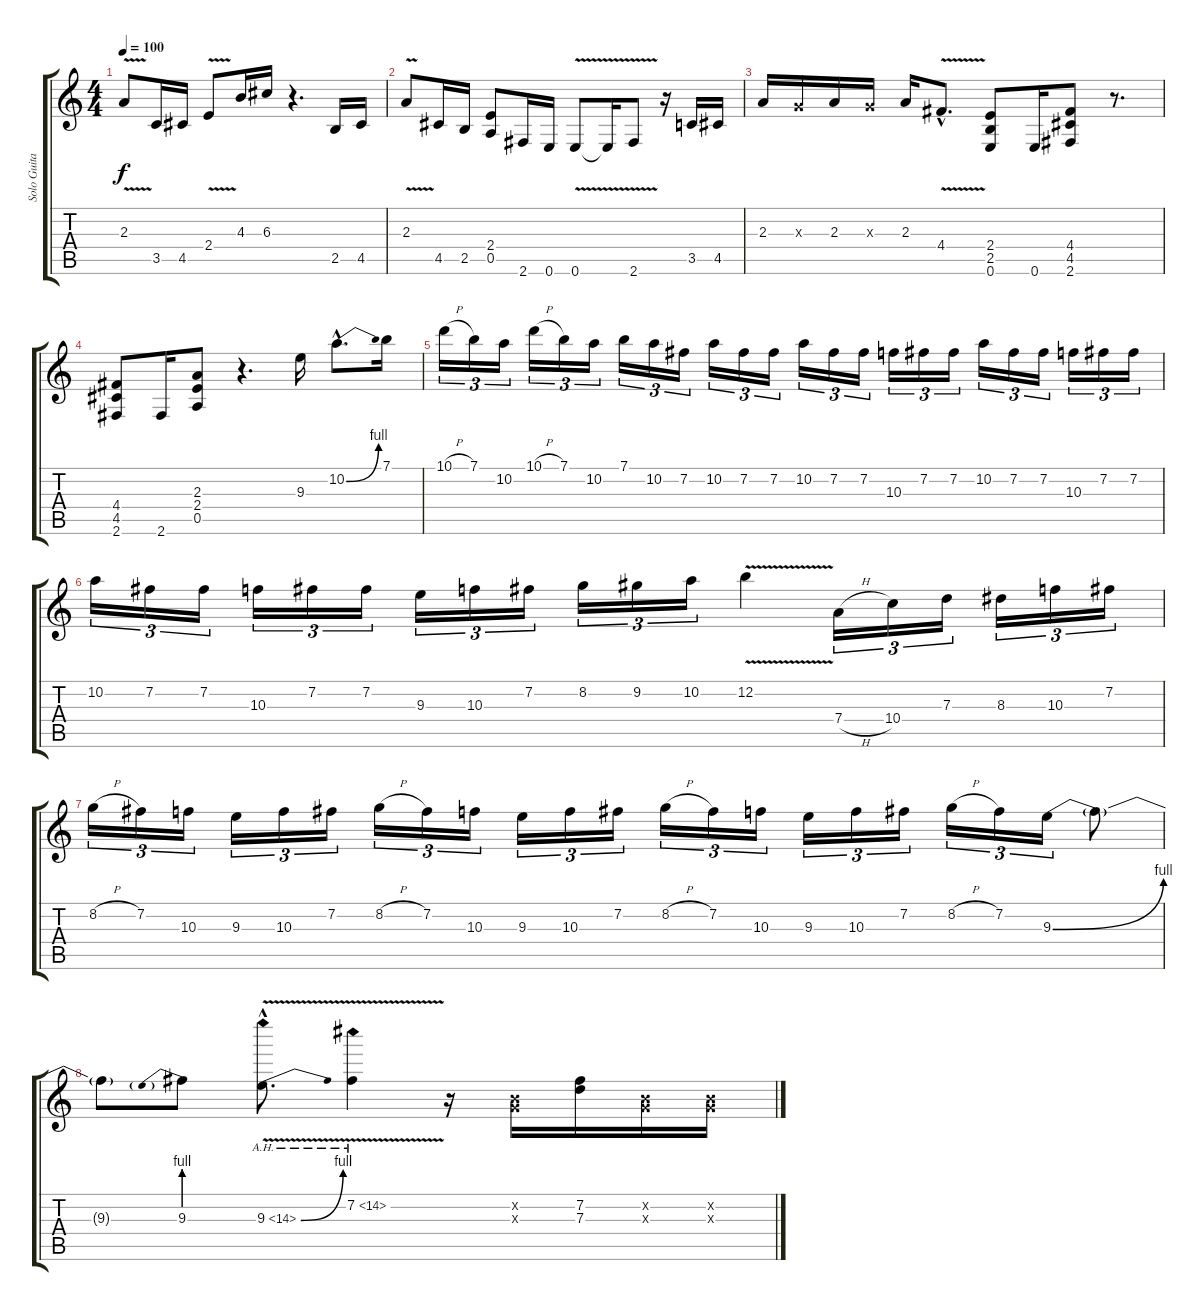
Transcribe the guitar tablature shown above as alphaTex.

\track ("Solo Guitar" "Solo Guita") {instrument overdrivenguitar}
\staff {score tabs}
\tuning (E4 B3 G3 D3 A2 E2) {hide}
\ts (4 4)
\tempo 100
\clef g2
\ks c
2.3{v}.8{dy f} 3.5.16 4.5.16 2.4{v}.8 4.3.16 6.3.16 r.4{d} 2.5.16 4.5.16 |
2.3{v}.8 4.5.16 2.5.16 (2.4 0.5).8 2.6.16 0.6.16 0.6{v}.8 0.6{t}.16 2.6{v}.8 r.16 3.5.16 4.5.16 |
2.3.16 0.3{x}.16 2.3.16 0.3{x}.16 2.3.16 4.4{v hac}.8{d} (2.4 2.5 0.6).8{volume 12 balance 13} 0.6.16 (4.4 4.5 2.6).8 r.8{d} |
(4.4 4.5 2.6).8 2.6.16 (2.3 2.4 0.5).8 r.4{d volume 14 balance 11} 9.3.16 10.2{be (bend 0 0 60 4) hac}.8{d} 7.1.16 |
10.1{h}.16{tu (3 2)} 7.1.16{tu (3 2)} 10.2.16{tu (3 2)} 10.1{h}.16{tu (3 2)} 7.1.16{tu (3 2)} 10.2.16{tu (3 2)} 7.1.16{tu (3 2)} 10.2.16{tu (3 2)} 7.2.16{tu (3 2)} 10.2.16{tu (3 2)} 7.2.16{tu (3 2)} 7.2.16{tu (3 2)} 10.2.16{tu (3 2)} 7.2.16{tu (3 2)} 7.2.16{tu (3 2)} 10.3.16{tu (3 2)} 7.2.16{tu (3 2)} 7.2.16{tu (3 2)} 10.2.16{tu (3 2)} 7.2.16{tu (3 2)} 7.2.16{tu (3 2)} 10.3.16{tu (3 2)} 7.2.16{tu (3 2)} 7.2.16{tu (3 2)} |
10.2.16{tu (3 2)} 7.2.16{tu (3 2)} 7.2.16{tu (3 2)} 10.3.16{tu (3 2)} 7.2.16{tu (3 2)} 7.2.16{tu (3 2)} 9.3.16{tu (3 2)} 10.3.16{tu (3 2)} 7.2.16{tu (3 2)} 8.2.16{tu (3 2)} 9.2.16{tu (3 2)} 10.2.16{tu (3 2)} 12.2{v}.4 7.4{h}.16{tu (3 2)} 10.4.16{tu (3 2)} 7.3.16{tu (3 2)} 8.3.16{tu (3 2)} 10.3.16{tu (3 2)} 7.2.16{tu (3 2)} |
8.2{h}.16{tu (3 2)} 7.2.16{tu (3 2)} 10.3.16{tu (3 2)} 9.3.16{tu (3 2)} 10.3.16{tu (3 2)} 7.2.16{tu (3 2)} 8.2{h}.16{tu (3 2)} 7.2.16{tu (3 2)} 10.3.16{tu (3 2)} 9.3.16{tu (3 2)} 10.3.16{tu (3 2)} 7.2.16{tu (3 2)} 8.2{h}.16{tu (3 2)} 7.2.16{tu (3 2)} 10.3.16{tu (3 2)} 9.3.16{tu (3 2)} 10.3.16{tu (3 2)} 7.2.16{tu (3 2)} 8.2{h}.16{tu (3 2)} 7.2.16{tu (3 2)} 9.3{be (bend 0 0 60 4)}.16{tu (3 2)} 9.3{t}.8 |
9.3{t}.8 9.3{be (prebend 0 4 60 4)}.8 9.3{be (bend 0 0 60 4) ah 5 v hac}.8{d} 7.2{ah 7 v}.4 r.16 (0.2{x} 0.3{x}).16 (7.2 7.3).16 (0.2{x} 0.3{x}).16 (0.2{x} 0.3{x}).16
